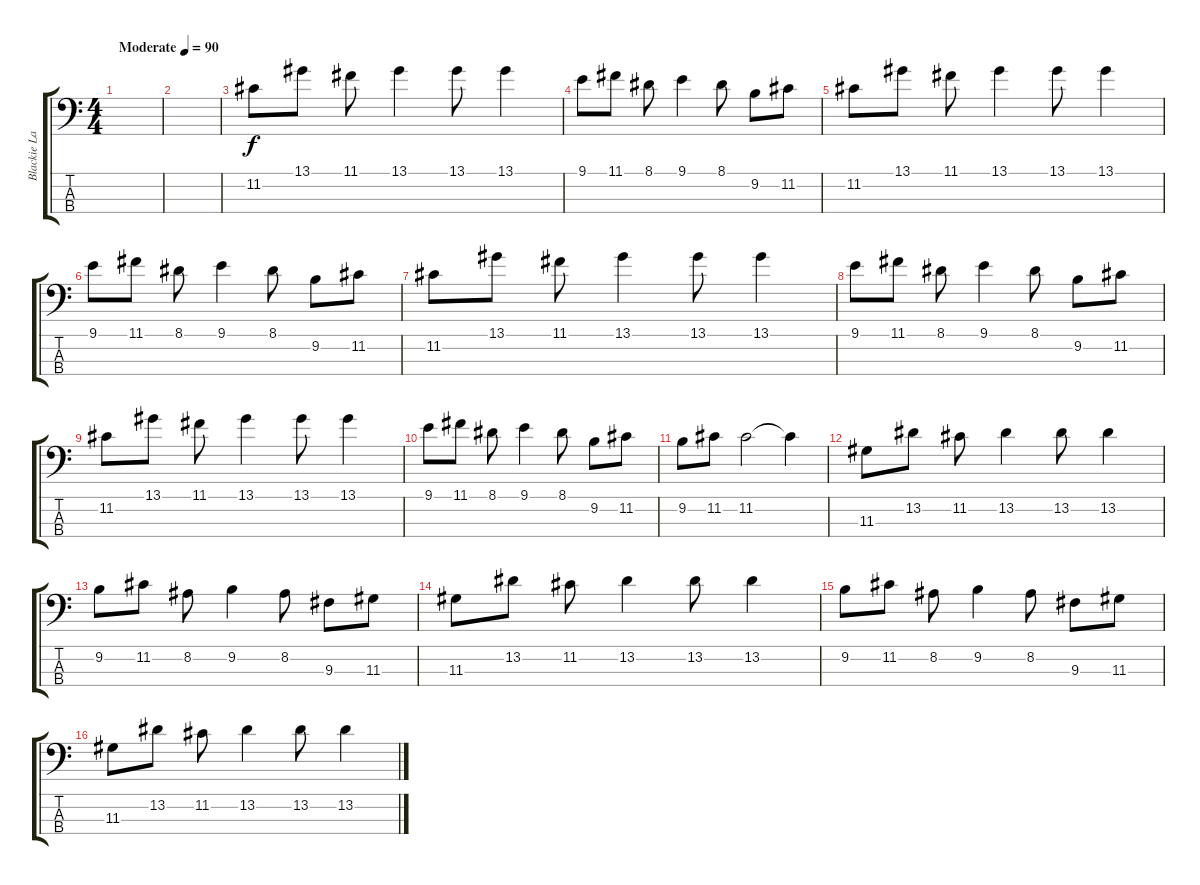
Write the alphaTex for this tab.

\track ("Blackie Lawless" "Blackie La") {instrument electricbasspick}
\staff {score tabs}
\tuning (G2 D2 A1 E1) {hide}
\ts (4 4)
\tempo (90 "Moderate")
\clef f4
\ks c
|
|
11.2.8 13.1.8 11.1.8 13.1.4 13.1.8 13.1.4 |
9.1.8 11.1.8 8.1.8 9.1.4 8.1.8 9.2.8 11.2.8 |
11.2.8 13.1.8 11.1.8 13.1.4 13.1.8 13.1.4 |
9.1.8 11.1.8 8.1.8 9.1.4 8.1.8 9.2.8 11.2.8 |
11.2.8 13.1.8 11.1.8 13.1.4 13.1.8 13.1.4 |
9.1.8 11.1.8 8.1.8 9.1.4 8.1.8 9.2.8 11.2.8 |
11.2.8 13.1.8 11.1.8 13.1.4 13.1.8 13.1.4 |
9.1.8 11.1.8 8.1.8 9.1.4 8.1.8 9.2.8 11.2.8 |
9.2.8 11.2.8 11.2.2 11.2{t}.4 |
11.3.8 13.2.8 11.2.8 13.2.4 13.2.8 13.2.4 |
9.2.8 11.2.8 8.2.8 9.2.4 8.2.8 9.3.8 11.3.8 |
11.3.8 13.2.8 11.2.8 13.2.4 13.2.8 13.2.4 |
9.2.8 11.2.8 8.2.8 9.2.4 8.2.8 9.3.8 11.3.8 |
11.3.8 13.2.8 11.2.8 13.2.4 13.2.8 13.2.4
